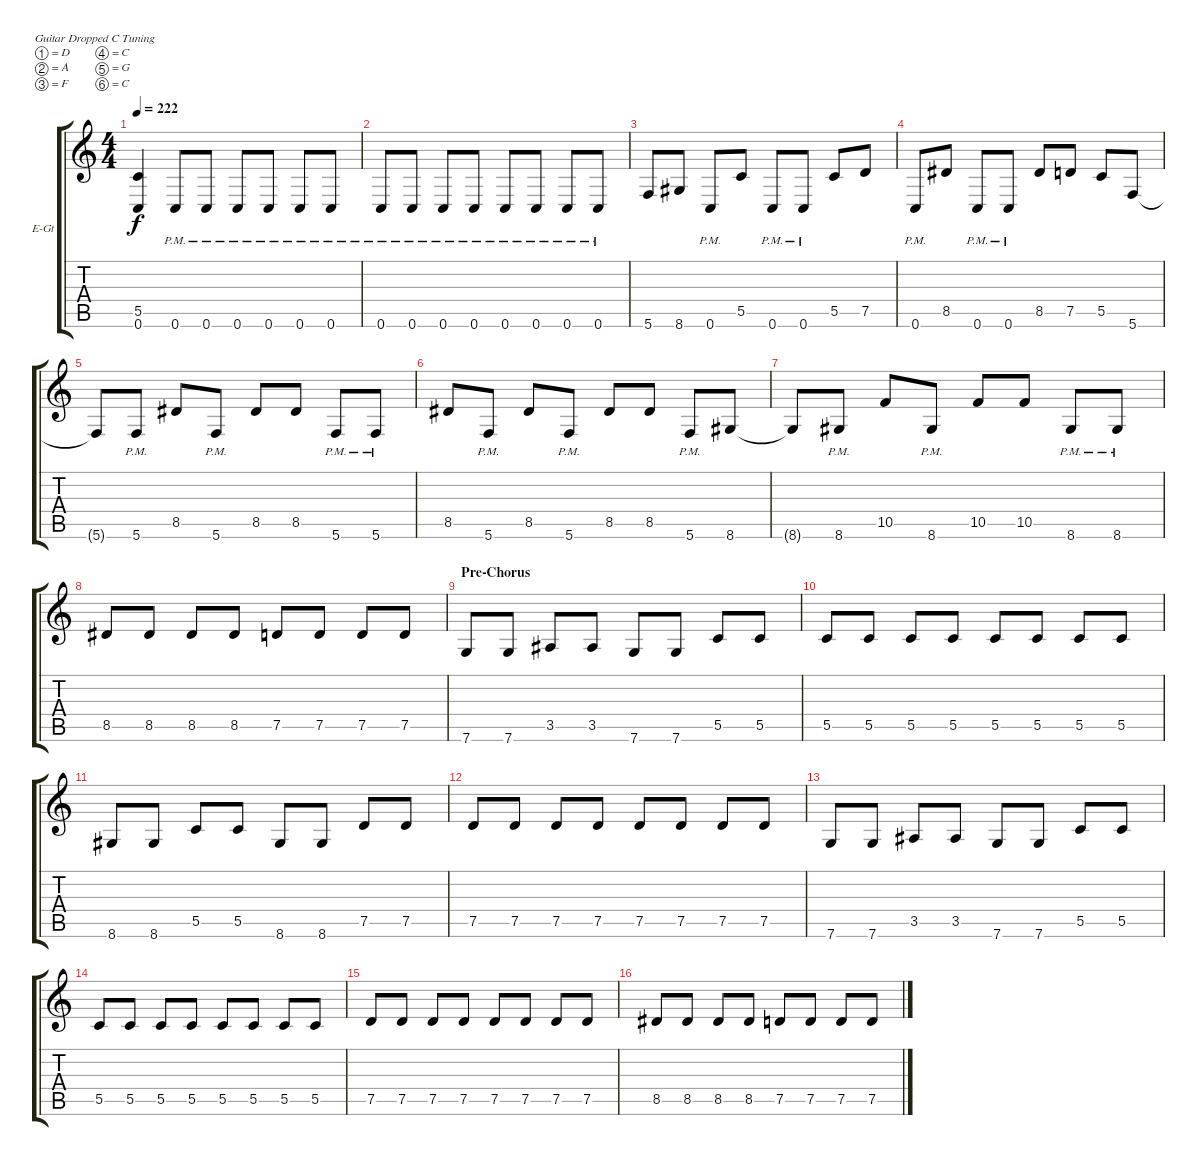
\defaultSystemsLayout 4
\bracketExtendMode groupsimilarinstruments
\firstSystemTrackNameOrientation horizontal
\otherSystemsTrackNameOrientation horizontal
\track ("Electric Guitar" "E-Gt") {mute instrument distortionguitar}
\staff {score tabs}
\tuning (D4 A3 F3 C3 G2 C2)
\ts (4 4)
\tempo 222
\clef g2
\ks c
(0.6 5.5).4{dy f} 0.6{pm}.8 0.6{pm}.8 0.6{pm}.8 0.6{pm}.8 0.6{pm}.8 0.6{pm}.8 |
0.6{pm}.8 0.6{pm}.8 0.6{pm}.8 0.6{pm}.8 0.6{pm}.8 0.6{pm}.8 0.6{pm}.8 0.6{pm}.8 |
5.6.8 8.6.8 0.6{pm}.8 5.5.8 0.6{pm}.8 0.6{pm}.8 5.5.8 7.5.8 |
0.6{pm}.8 8.5.8 0.6{pm}.8 0.6{pm}.8 8.5.8 7.5.8 5.5.8 5.6.8 |
5.6{t}.8 5.6{pm}.8 8.5.8 5.6{pm}.8 8.5.8 8.5.8 5.6{pm}.8 5.6{pm}.8 |
8.5.8 5.6{pm}.8 8.5.8 5.6{pm}.8 8.5.8 8.5.8 5.6{pm}.8 8.6.8 |
8.6{t}.8 8.6{pm}.8 10.5.8 8.6{pm}.8 10.5.8 10.5.8 8.6{pm}.8 8.6{pm}.8 |
8.5.8 8.5.8 8.5.8 8.5.8 7.5.8 7.5.8 7.5.8 7.5.8 |
\section ("" "Pre-Chorus")
7.6.8 7.6.8 3.5.8 3.5.8 7.6.8 7.6.8 5.5.8 5.5.8 |
5.5.8 5.5.8 5.5.8 5.5.8 5.5.8 5.5.8 5.5.8 5.5.8 |
8.6.8 8.6.8 5.5.8 5.5.8 8.6.8 8.6.8 7.5.8 7.5.8 |
7.5.8 7.5.8 7.5.8 7.5.8 7.5.8 7.5.8 7.5.8 7.5.8 |
7.6.8 7.6.8 3.5.8 3.5.8 7.6.8 7.6.8 5.5.8 5.5.8 |
5.5.8 5.5.8 5.5.8 5.5.8 5.5.8 5.5.8 5.5.8 5.5.8 |
7.5.8 7.5.8 7.5.8 7.5.8 7.5.8 7.5.8 7.5.8 7.5.8 |
8.5.8 8.5.8 8.5.8 8.5.8 7.5.8 7.5.8 7.5.8 7.5.8
